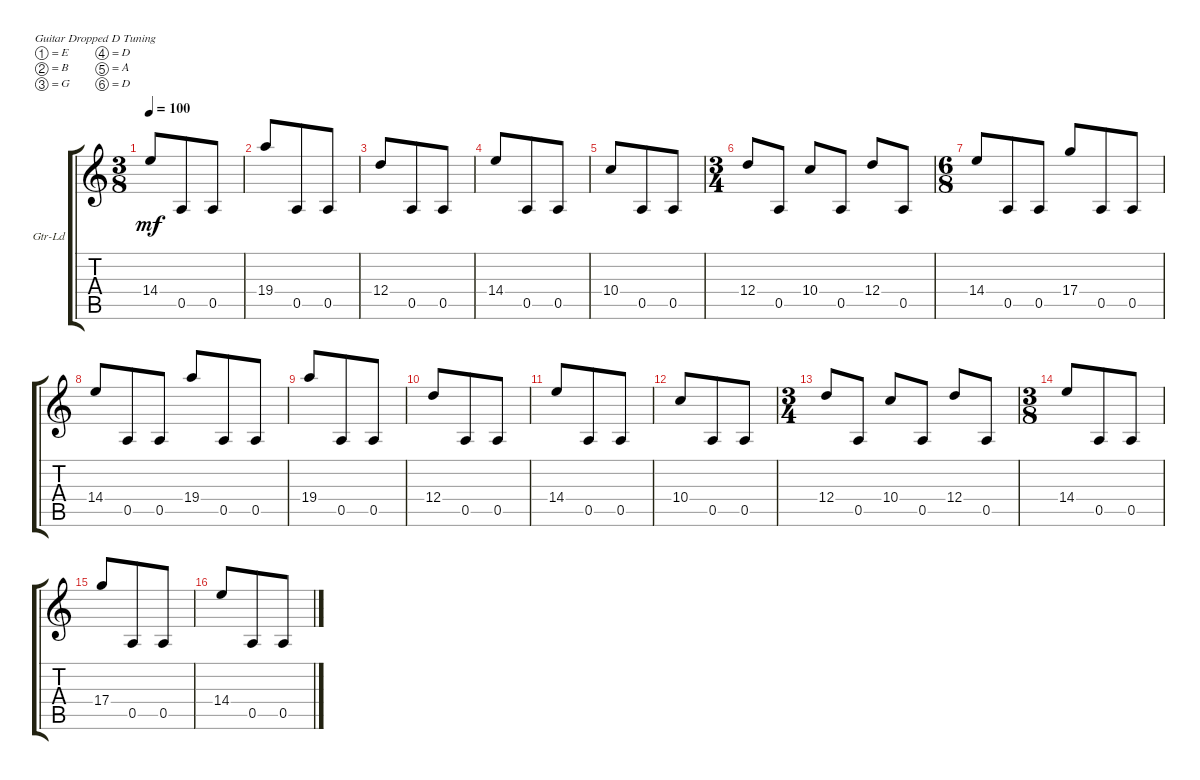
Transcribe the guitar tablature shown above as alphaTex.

\defaultSystemsLayout 4
\bracketExtendMode groupsimilarinstruments
\firstSystemTrackNameOrientation horizontal
\otherSystemsTrackNameOrientation horizontal
\track ("Guitar Lead (Riff's Core)" "Gtr-Ld") {instrument electricguitarclean}
\staff {score tabs}
\tuning (E4 B3 G3 D3 A2 D2)
\ts (3 8)
\tempo 100
\clef g2
\ks aminor
14.4.8{dy mf} 0.5.8 0.5.8 |
19.4.8 0.5.8 0.5.8 |
12.4.8 0.5.8 0.5.8 |
14.4.8 0.5.8 0.5.8 |
10.4.8 0.5.8 0.5.8 |
\ts (3 4)
12.4.8 0.5.8 10.4.8 0.5.8 12.4.8 0.5.8 |
\ts (6 8)
14.4.8 0.5.8 0.5.8 17.4.8 0.5.8 0.5.8 |
14.4.8 0.5.8 0.5.8 19.4.8 0.5.8 0.5.8 |
19.4.8 0.5.8 0.5.8 |
12.4.8 0.5.8 0.5.8 |
14.4.8 0.5.8 0.5.8 |
10.4.8 0.5.8 0.5.8 |
\ts (3 4)
12.4.8 0.5.8 10.4.8 0.5.8 12.4.8 0.5.8 |
\ts (3 8)
14.4.8 0.5.8 0.5.8 |
17.4.8 0.5.8 0.5.8 |
14.4.8 0.5.8 0.5.8
